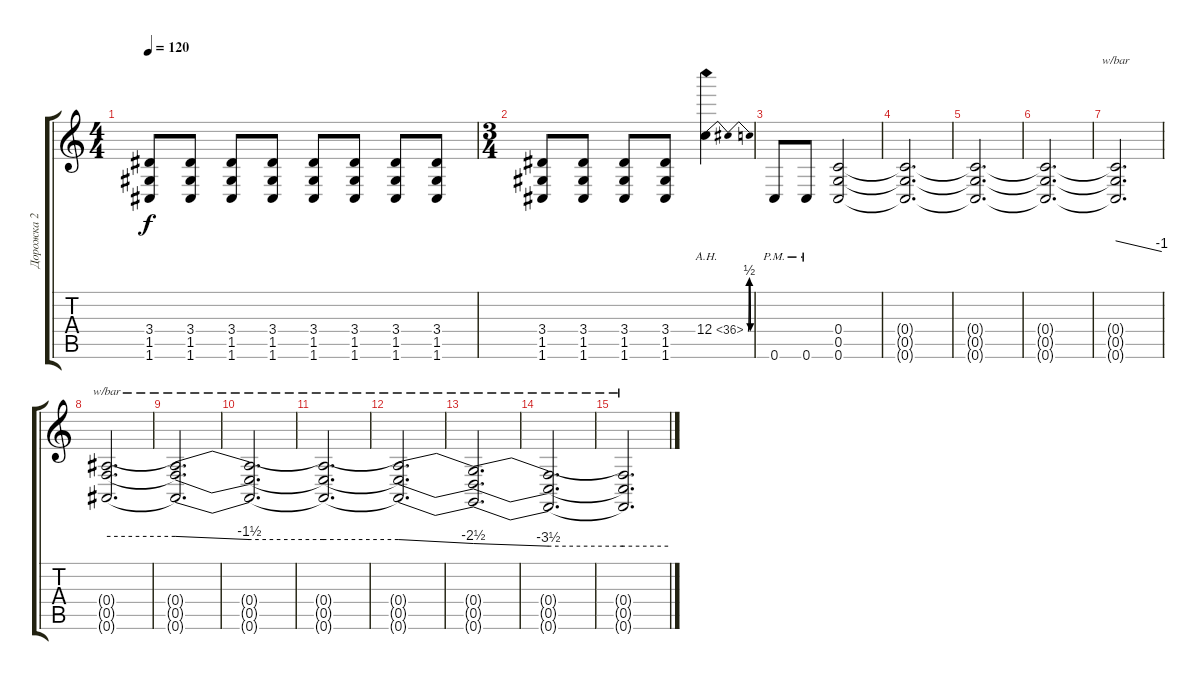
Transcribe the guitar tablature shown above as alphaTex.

\track ("Дорожка 2" "Дорожка 2") {instrument overdrivenguitar}
\staff {score tabs}
\tuning (D4 A3 F3 C3 G2 C2) {hide}
\ts (4 4)
\tempo 120
\clef g2
\ks c
(3.4 1.5 1.6).8{dy f} (3.4 1.5 1.6).8 (3.4 1.5 1.6).8 (3.4 1.5 1.6).8 (3.4 1.5 1.6).8 (3.4 1.5 1.6).8 (3.4 1.5 1.6).8 (3.4 1.5 1.6).8 |
\ts (3 4)
(3.4 1.5 1.6).8 (3.4 1.5 1.6).8 (3.4 1.5 1.6).8 (3.4 1.5 1.6).8 12.4{be (bendrelease 0 0 45 2 45 2 60 0) ah 24}.4 |
0.6{pm}.8 0.6{pm}.8 (0.4 0.5 0.6).2 |
(0.4{t} 0.5{t} 0.6{t}).2{d} |
(0.4{t} 0.5{t} 0.6{t}).2{d} |
(0.4{t} 0.5{t} 0.6{t}).2{d} |
(0.4{t} 0.5{t} 0.6{t}).2{d tbe (dive default 0 0 60 -4)} |
(0.4{t} 0.5{t} 0.6{t}).2{d tbe (hold default 0 -4 60 -4)} |
(0.4{t} 0.5{t} 0.6{t}).2{d tbe (dive default 0 -4 60 -6)} |
(0.4{t} 0.5{t} 0.6{t}).2{d tbe (hold default 0 -6 60 -6)} |
(0.4{t} 0.5{t} 0.6{t}).2{d tbe (hold default 0 -6 60 -6)} |
(0.4{t} 0.5{t} 0.6{t}).2{d tbe (dive default 0 -6 60 -10)} |
(0.4{t} 0.5{t} 0.6{t}).2{d tbe (dive default 0 -10 60 -14)} |
(0.4{t} 0.5{t} 0.6{t}).2{d tbe (hold default 0 -14 60 -14)} |
(0.4{t} 0.5{t} 0.6{t}).2{d tbe (hold default 0 -14 60 -14)}
